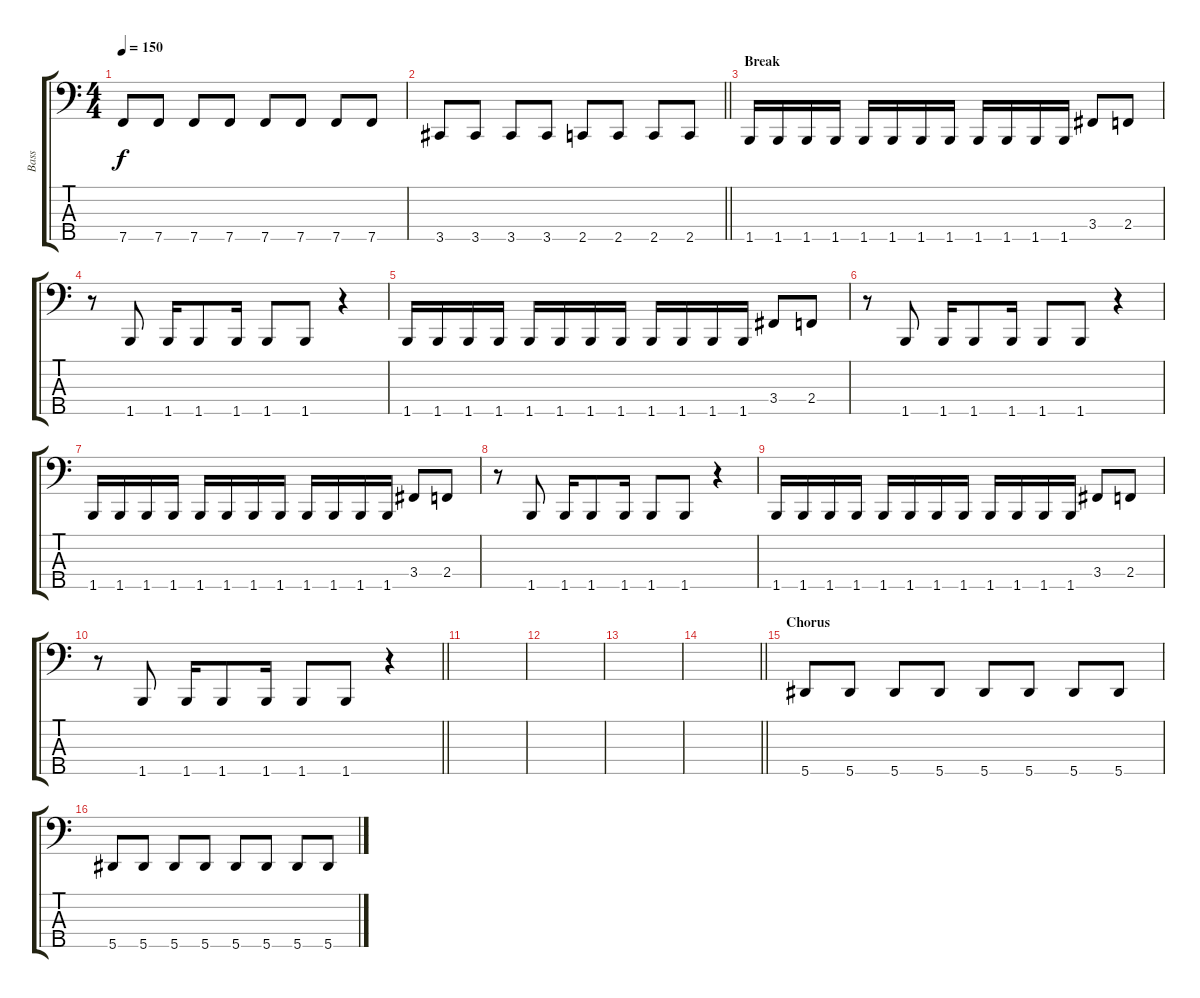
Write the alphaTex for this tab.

\track ("Bass" "Bass") {instrument electricbassfinger}
\staff {score tabs}
\tuning (Gb2 Db2 Ab1 Eb1 Bb0) {hide}
\ts (4 4)
\tempo 150
\clef f4
\ks c
7.5.8{dy f} 7.5.8 7.5.8 7.5.8 7.5.8 7.5.8 7.5.8 7.5.8 |
\barLineRight lightlight
3.5.8 3.5.8 3.5.8 3.5.8 2.5.8 2.5.8 2.5.8 2.5.8 |
\section ("" "Break")
1.5.16 1.5.16 1.5.16 1.5.16 1.5.16 1.5.16 1.5.16 1.5.16 1.5.16 1.5.16 1.5.16 1.5.16 3.4.8 2.4.8 |
r.8 1.5.8 1.5.16 1.5.8 1.5.16 1.5.8 1.5.8 r.4 |
1.5.16 1.5.16 1.5.16 1.5.16 1.5.16 1.5.16 1.5.16 1.5.16 1.5.16 1.5.16 1.5.16 1.5.16 3.4.8 2.4.8 |
r.8 1.5.8 1.5.16 1.5.8 1.5.16 1.5.8 1.5.8 r.4 |
1.5.16 1.5.16 1.5.16 1.5.16 1.5.16 1.5.16 1.5.16 1.5.16 1.5.16 1.5.16 1.5.16 1.5.16 3.4.8 2.4.8 |
r.8 1.5.8 1.5.16 1.5.8 1.5.16 1.5.8 1.5.8 r.4 |
1.5.16 1.5.16 1.5.16 1.5.16 1.5.16 1.5.16 1.5.16 1.5.16 1.5.16 1.5.16 1.5.16 1.5.16 3.4.8 2.4.8 |
\barLineRight lightlight
r.8 1.5.8 1.5.16 1.5.8 1.5.16 1.5.8 1.5.8 r.4 |
|
|
|
\barLineRight lightlight
|
\section ("" "Chorus")
5.5.8 5.5.8 5.5.8 5.5.8 5.5.8 5.5.8 5.5.8 5.5.8 |
5.5.8 5.5.8 5.5.8 5.5.8 5.5.8 5.5.8 5.5.8 5.5.8
